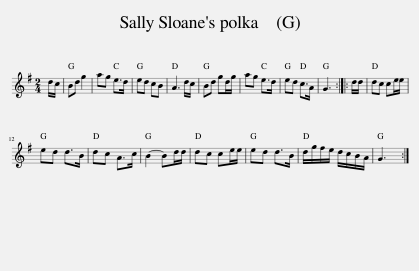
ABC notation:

X:1
L:1/8
M:2/4
I:linebreak $
K:G
V:1 treble
V:1
 d/c/ | Bd g2 | ag e>d | ed cB | A3 d/c/ | %5
 Bd gd/g/ | ag e>d | ed c>A | G3 :: d/d/ | %10
 dc ce/e/ |$ ed d>B | dc A>c | B2- Bd/d/ | dc ce/e/ | %15
 ed d>B | d/g/f/e/ d/c/B/A/ | G3 :| %18
